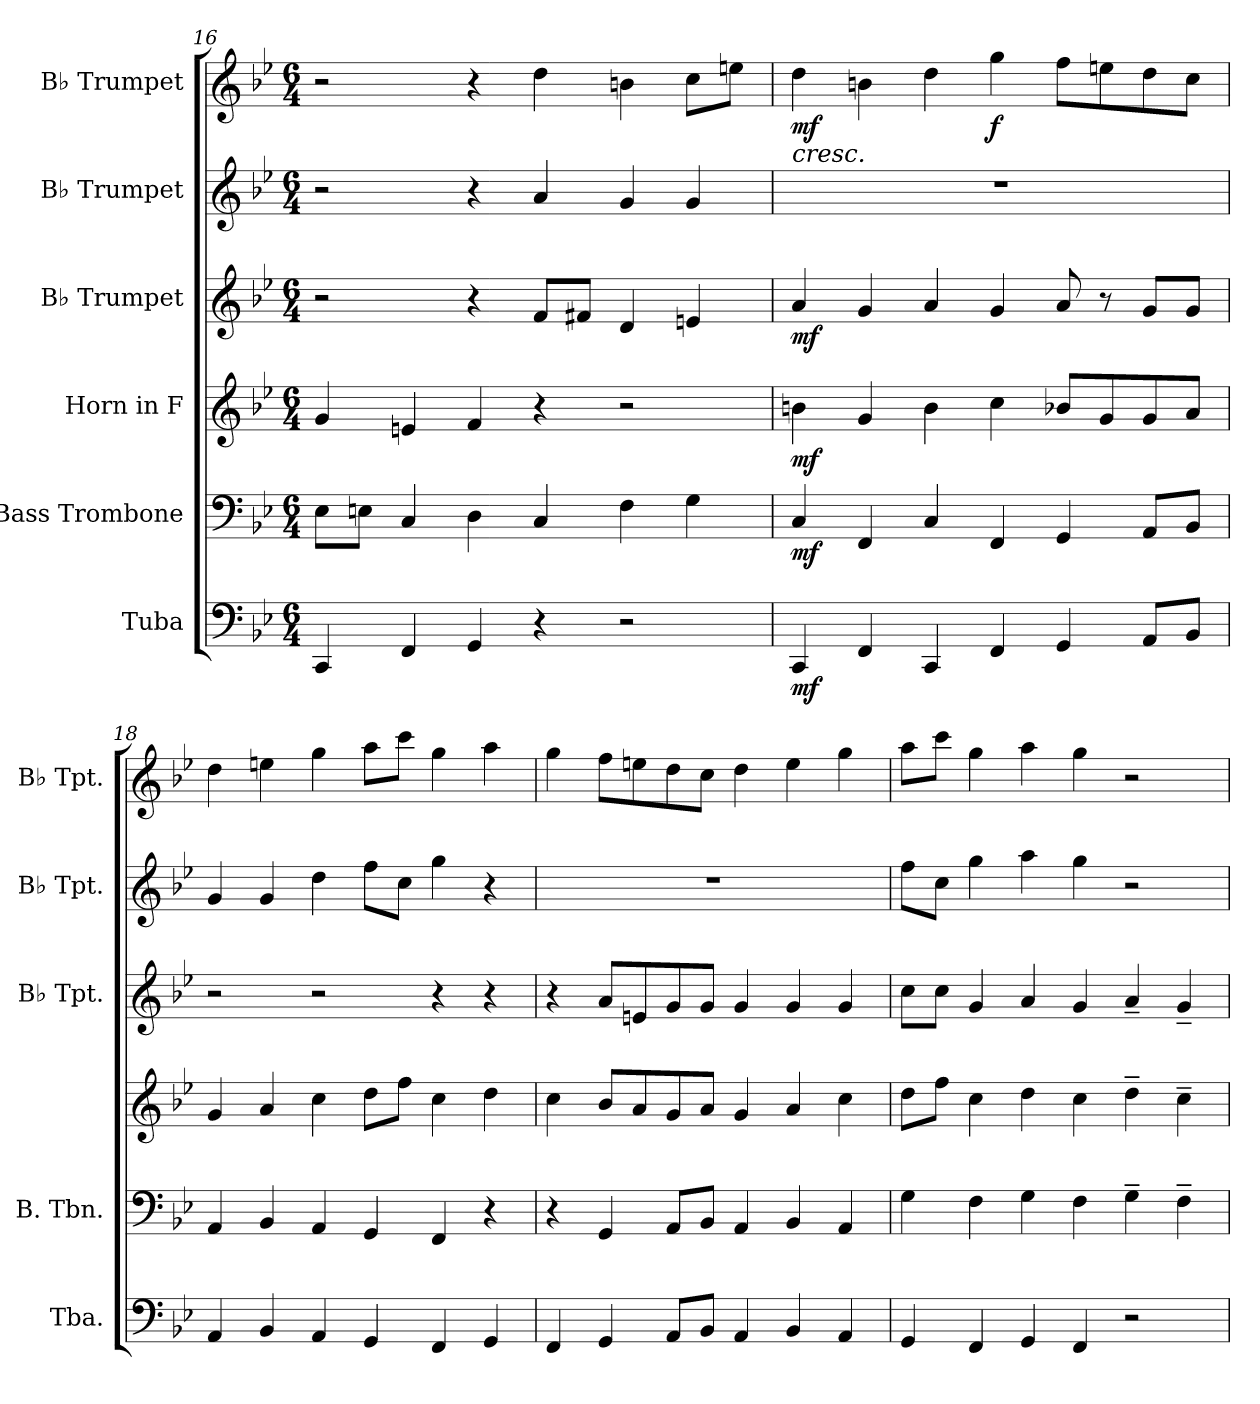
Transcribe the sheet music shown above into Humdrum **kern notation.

**kern	**dynam	**kern	**dynam	**kern	**dynam	**kern	**dynam	**kern	**kern	**dynam
*part6	*part6	*part5	*part5	*part4	*part4	*part3	*part3	*part2	*part1	*part1
*staff6	*staff6	*staff5	*staff5	*staff4	*staff4	*staff3	*staff3	*staff2	*staff1	*staff1
*I"Tuba	*	*I"Bass Trombone	*	*I"Horn in F	*	*I"B♭ Trumpet	*	*I"B♭ Trumpet	*I"B♭ Trumpet	*
*I'Tba.	*	*I'B. Tbn.	*	*	*	*I'B♭ Tpt.	*	*I'B♭ Tpt.	*I'B♭ Tpt.	*
*clefF4	*	*clefF4	*	*clefG2	*	*clefG2	*	*clefG2	*clefG2	*
*	*	*	*	*ITrd4c7	*	*ITrd1c2	*	*ITrd1c2	*ITrd1c2	*
*k[b-e-]	*	*k[b-e-]	*	*k[b-e-a-]	*	*k[b-e-a-d-]	*	*k[b-e-a-d-]	*k[b-e-a-d-]	*
*M6/4	*	*M6/4	*	*M6/4	*	*M6/4	*	*M6/4	*M6/4	*
=16	=16	=16	=16	=16	=16	=16	=16	=16	=16	=16
4CC/	.	8E-\L	.	4c/	.	2r	.	2r	2r	.
.	.	8En\J	.	.	.	.	.	.	.	.
4FF/	.	4C/	.	4An/	.	.	.	.	.	.
4GG/	.	4D\	.	4B-/	.	4r	.	4r	4r	.
4r	.	4C/	.	4r	.	8e-/L	.	4g/	4cc\	.
.	.	.	.	.	.	8en/J	.	.	.	.
2r	.	4F\	.	2r	.	4c/	.	4f/	4an\	.
.	.	4G\	.	.	.	4dn/	.	4f/	8b-\L	.
.	.	.	.	.	.	.	.	.	8ddn\J	.
!!LO:PB:g=z
=17	=17	=17	=17	=17	=17	=17	=17	=17	=17	=17
!	!LO:DY:b	!	!LO:DY:b	!	!LO:DY:b	!	!LO:DY:b	!	!	!LO:HP:b
!	!	!	!	!	!	!	!	!	!	!LO:DY:n=1:b
4CC/	mf	4C/	mf	4en\	mf	4g/	mf	1.r	4cc\	< mf
4FF/	.	4FF/	.	4c/	.	4f/	.	.	4an\	.
4CC/	.	4C/	.	4e\	.	4g/	.	.	4cc\	.
!	!	!	!	!	!	!	!	!	!	!LO:DY:n=2:b
4FF/	.	4FF/	.	4f\	.	4f/	.	.	4ff\	f
4GG/	.	4GG/	.	8e-X/L	.	8g/	.	.	8ee-\L	.
.	.	.	.	8c/	.	8r	.	.	8ddn\	.
8AA/L	.	8AA/L	.	8c/	.	8f/L	.	.	8cc\	.
8BB-/J	.	8BB-/J	.	8d/J	.	8f/J	.	.	8b-\J	.
.	.	.	.	.	.	.	.	.	.	[
=18	=18	=18	=18	=18	=18	=18	=18	=18	=18	=18
4AA/	.	4AA/	.	4c/	.	2r	.	4f/	4cc\	.
4BB-/	.	4BB-/	.	4d/	.	.	.	4f/	4ddn\	.
4AA/	.	4AA/	.	4f\	.	2r	.	4cc\	4ff\	.
4GG/	.	4GG/	.	8g\L	.	.	.	8ee-\L	8gg\L	.
.	.	.	.	8b-\J	.	.	.	8b-\J	8bb-\J	.
4FF/	.	4FF/	.	4f\	.	4r	.	4ff\	4ff\	.
4GG/	.	4r	.	4g\	.	4r	.	4r	4gg\	.
=19	=19	=19	=19	=19	=19	=19	=19	=19	=19	=19
4FF/	.	4r	.	4f\	.	4r	.	1.r	4ff\	.
4GG/	.	4GG/	.	8e-/L	.	8g/L	.	.	8ee-\L	.
.	.	.	.	8d/	.	8dn/	.	.	8ddn\	.
8AA/L	.	8AA/L	.	8c/	.	8f/	.	.	8cc\	.
8BB-/J	.	8BB-/J	.	8d/J	.	8f/J	.	.	8b-\J	.
4AA/	.	4AA/	.	4c/	.	4f/	.	.	4cc\	.
4BB-/	.	4BB-/	.	4d/	.	4f/	.	.	4dd\	.
4AA/	.	4AA/	.	4f\	.	4f/	.	.	4ff\	.
=20	=20	=20	=20	=20	=20	=20	=20	=20	=20	=20
4GG/	.	4G\	.	8g\L	.	8b-\L	.	8ee-\L	8gg\L	.
.	.	.	.	8b-\J	.	8b-\J	.	8b-\J	8bb-\J	.
4FF/	.	4F\	.	4f\	.	4f/	.	4ff\	4ff\	.
4GG/	.	4G\	.	4g\	.	4g/	.	4gg\	4gg\	.
4FF/	.	4F\	.	4f\	.	4f/	.	4ff\	4ff\	.
2r	.	4G~\	.	4g~\	.	4g~/	.	2r	2r	.
.	.	4F~\	.	4f~\	.	4f~/	.	.	.	.
=	=	=	=	=	=	=	=	=	=	=
*-	*-	*-	*-	*-	*-	*-	*-	*-	*-	*-
